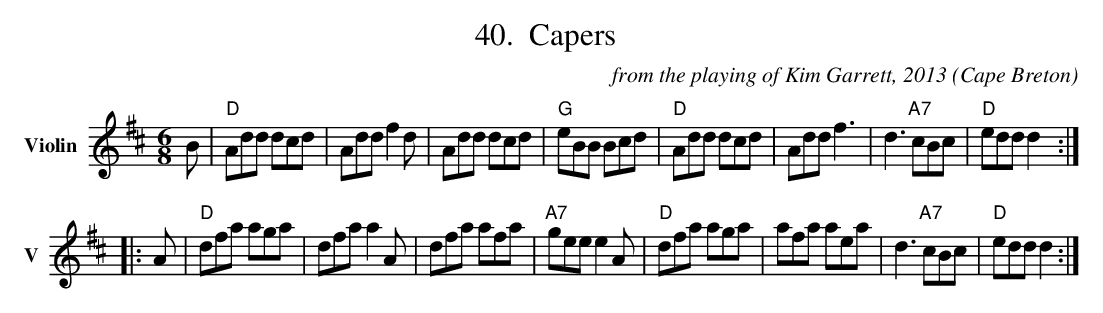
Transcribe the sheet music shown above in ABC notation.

X:1
T:Capers
C:from the playing of Kim Garrett, 2013
O:Cape Breton
M:6/8
L:1/8
%%score 1 | 2
K:D
V:1 name=Violin sname=V
B|"D"Add dcd|Add f2d|Add dcd|"G"eBB Bcd|"D"Add dcd|Add f3|d3 "A7"cBc|"D"edd d2:|
|:A|"D"dfa aga|dfa a2A|dfa afa|"A7"gee e2A|"D"dfa aga|afa aea|d3 "A7"cBc|"D"edd d2:|
V:C clef=bass middle=D name=Cello sname=C
B,|D2DD3|A,2DD3|F2DD3|EB,B, B,CD|A,2DD3|F2DD3|F3EDE|GFF F2:|
|:A,|D2DD3|A,2DD3|F2DD3|EB,B, B,CD|A,2DD3|F2DD3|F3EDE|GFF F2:|
